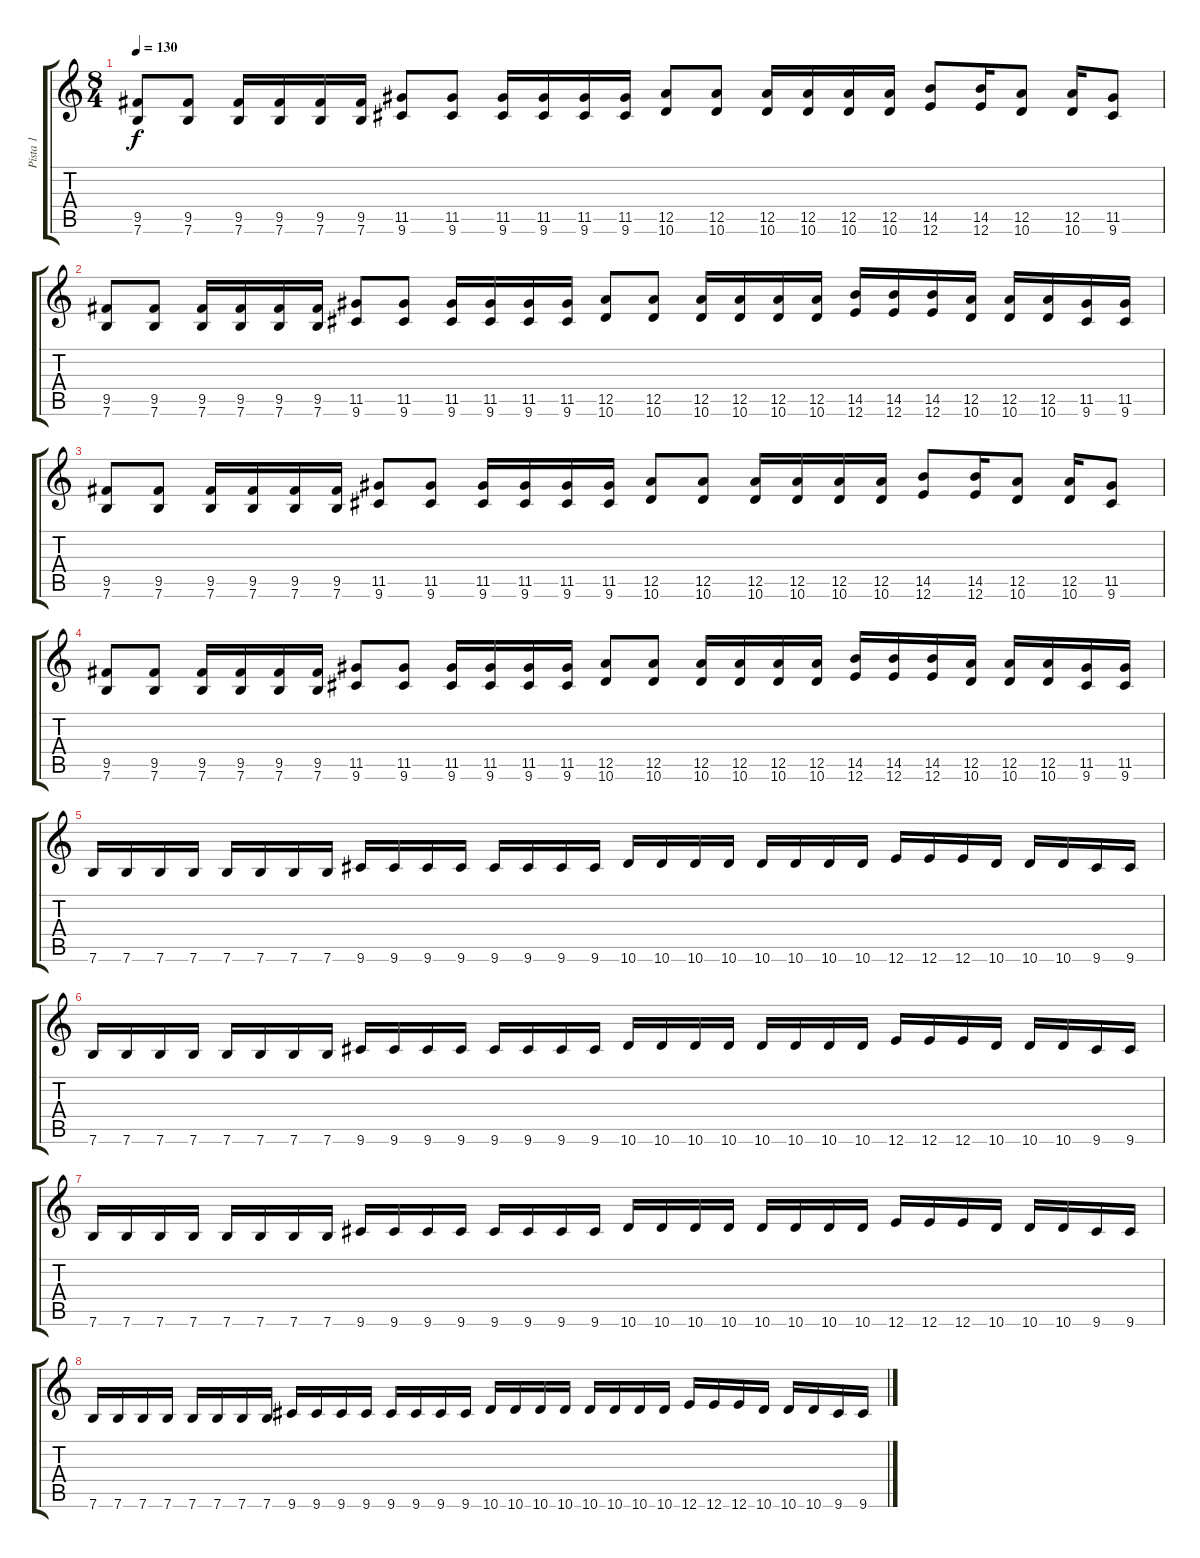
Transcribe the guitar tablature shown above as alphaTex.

\track ("Pista 1" "Pista 1") {instrument distortionguitar}
\staff {score tabs}
\tuning (E4 B3 G3 D3 A2 E2) {hide}
\ts (8 4)
\tempo 130
\clef g2
\ks c
(9.5 7.6).8{dy f} (9.5 7.6).8 (9.5 7.6).16 (9.5 7.6).16 (9.5 7.6).16 (9.5 7.6).16 (11.5 9.6).8 (11.5 9.6).8 (11.5 9.6).16 (11.5 9.6).16 (11.5 9.6).16 (11.5 9.6).16 (12.5 10.6).8 (12.5 10.6).8 (12.5 10.6).16 (12.5 10.6).16 (12.5 10.6).16 (12.5 10.6).16 (14.5 12.6).8 (14.5 12.6).16 (12.5 10.6).8 (12.5 10.6).16 (11.5 9.6).8 |
(9.5 7.6).8 (9.5 7.6).8 (9.5 7.6).16 (9.5 7.6).16 (9.5 7.6).16 (9.5 7.6).16 (11.5 9.6).8 (11.5 9.6).8 (11.5 9.6).16 (11.5 9.6).16 (11.5 9.6).16 (11.5 9.6).16 (12.5 10.6).8 (12.5 10.6).8 (12.5 10.6).16 (12.5 10.6).16 (12.5 10.6).16 (12.5 10.6).16 (14.5 12.6).16 (14.5 12.6).16 (14.5 12.6).16 (12.5 10.6).16 (12.5 10.6).16 (12.5 10.6).16 (11.5 9.6).16 (11.5 9.6).16 |
(9.5 7.6).8 (9.5 7.6).8 (9.5 7.6).16 (9.5 7.6).16 (9.5 7.6).16 (9.5 7.6).16 (11.5 9.6).8 (11.5 9.6).8 (11.5 9.6).16 (11.5 9.6).16 (11.5 9.6).16 (11.5 9.6).16 (12.5 10.6).8 (12.5 10.6).8 (12.5 10.6).16 (12.5 10.6).16 (12.5 10.6).16 (12.5 10.6).16 (14.5 12.6).8 (14.5 12.6).16 (12.5 10.6).8 (12.5 10.6).16 (11.5 9.6).8 |
(9.5 7.6).8 (9.5 7.6).8 (9.5 7.6).16 (9.5 7.6).16 (9.5 7.6).16 (9.5 7.6).16 (11.5 9.6).8 (11.5 9.6).8 (11.5 9.6).16 (11.5 9.6).16 (11.5 9.6).16 (11.5 9.6).16 (12.5 10.6).8 (12.5 10.6).8 (12.5 10.6).16 (12.5 10.6).16 (12.5 10.6).16 (12.5 10.6).16 (14.5 12.6).16 (14.5 12.6).16 (14.5 12.6).16 (12.5 10.6).16 (12.5 10.6).16 (12.5 10.6).16 (11.5 9.6).16 (11.5 9.6).16 |
7.6.16 7.6.16 7.6.16 7.6.16 7.6.16 7.6.16 7.6.16 7.6.16 9.6.16 9.6.16 9.6.16 9.6.16 9.6.16 9.6.16 9.6.16 9.6.16 10.6.16 10.6.16 10.6.16 10.6.16 10.6.16 10.6.16 10.6.16 10.6.16 12.6.16 12.6.16 12.6.16 10.6.16 10.6.16 10.6.16 9.6.16 9.6.16 |
7.6.16 7.6.16 7.6.16 7.6.16 7.6.16 7.6.16 7.6.16 7.6.16 9.6.16 9.6.16 9.6.16 9.6.16 9.6.16 9.6.16 9.6.16 9.6.16 10.6.16 10.6.16 10.6.16 10.6.16 10.6.16 10.6.16 10.6.16 10.6.16 12.6.16 12.6.16 12.6.16 10.6.16 10.6.16 10.6.16 9.6.16 9.6.16 |
7.6.16 7.6.16 7.6.16 7.6.16 7.6.16 7.6.16 7.6.16 7.6.16 9.6.16 9.6.16 9.6.16 9.6.16 9.6.16 9.6.16 9.6.16 9.6.16 10.6.16 10.6.16 10.6.16 10.6.16 10.6.16 10.6.16 10.6.16 10.6.16 12.6.16 12.6.16 12.6.16 10.6.16 10.6.16 10.6.16 9.6.16 9.6.16 |
7.6.16 7.6.16 7.6.16 7.6.16 7.6.16 7.6.16 7.6.16 7.6.16 9.6.16 9.6.16 9.6.16 9.6.16 9.6.16 9.6.16 9.6.16 9.6.16 10.6.16 10.6.16 10.6.16 10.6.16 10.6.16 10.6.16 10.6.16 10.6.16 12.6.16 12.6.16 12.6.16 10.6.16 10.6.16 10.6.16 9.6.16 9.6.16
